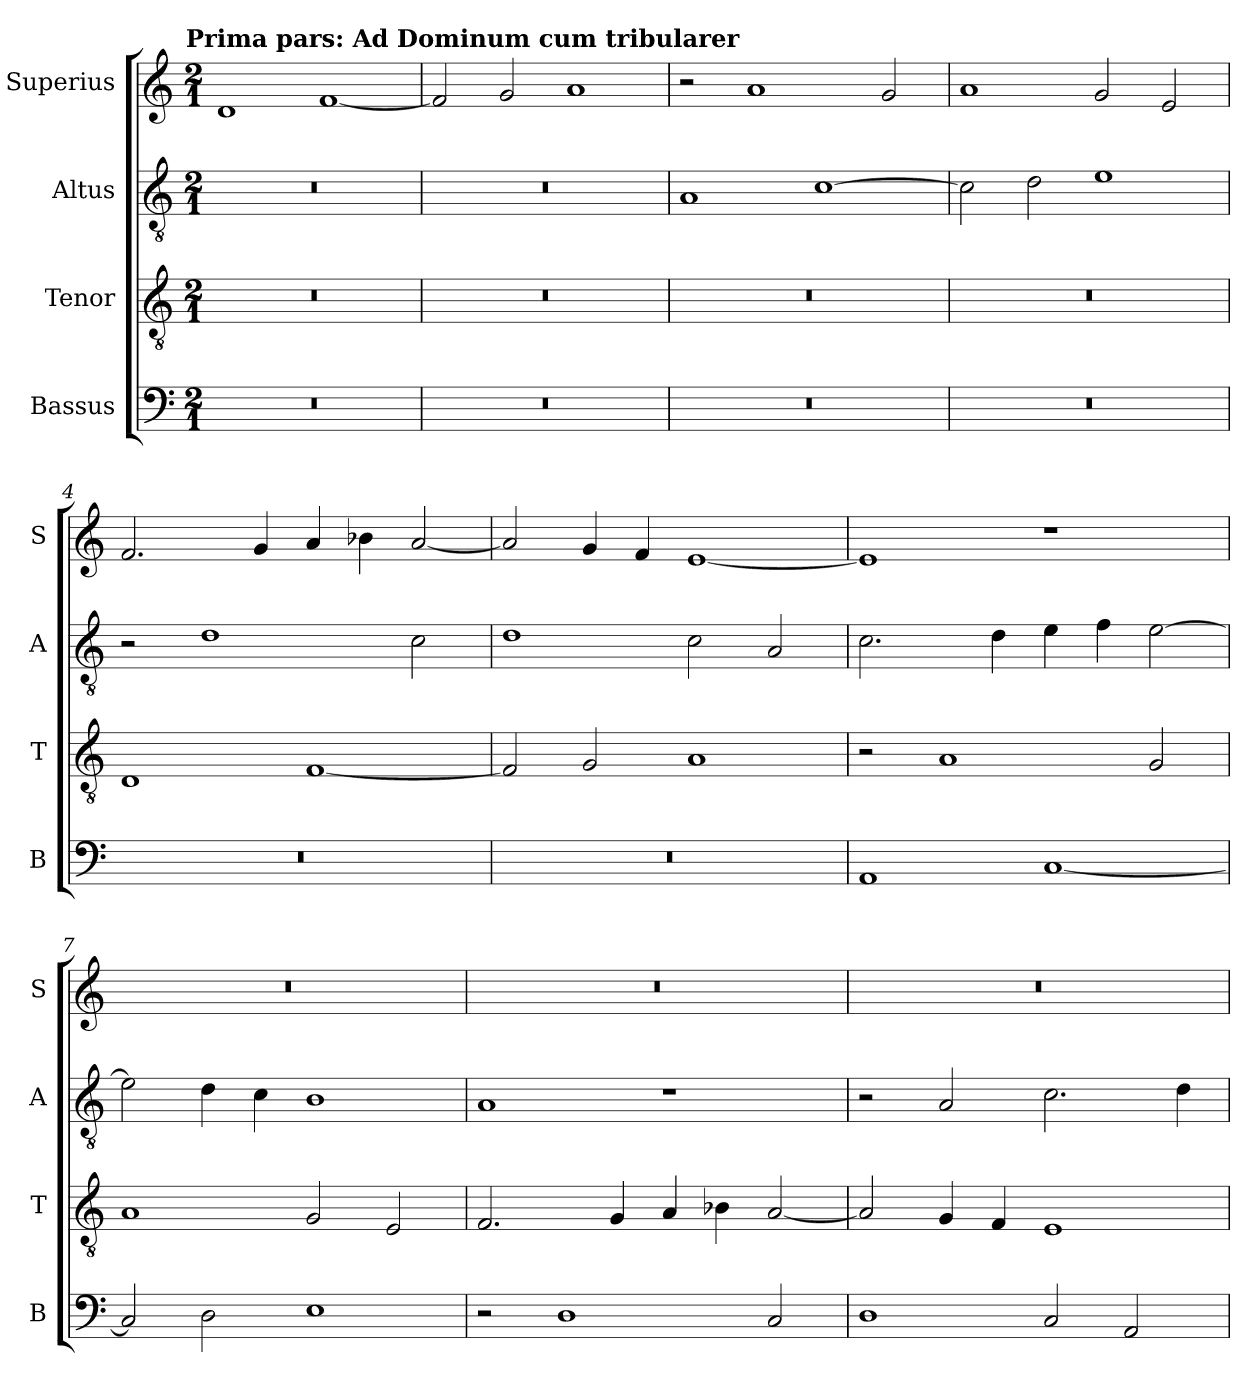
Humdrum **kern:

**kern	**kern	**kern	**kern
*part4	*part3	*part2	*part1
*staff4	*staff3	*staff2	*staff1
*I"Bassus	*I"Tenor	*I"Altus	*I"Superius
*I'B	*I'T	*I'A	*I'S
*clefF4	*clefGv2	*clefGv2	*clefG2
*k[]	*k[]	*k[]	*k[]
*C:	*C:	*C:	*C:
!!LO:TX:omd:t=Prima pars&colon; Ad Dominum cum tribularer
*M2/1	*M2/1	*M2/1	*M2/1
=	=	=	=
0r	0r	0r	1d
.	.	.	[1f
=1	=1	=1	=1
0r	0r	0r	2f]
.	.	.	2g
.	.	.	1a
=2	=2	=2	=2
0r	0r	1A	2r
.	.	.	1a
.	.	[1c	.
.	.	.	2g
=3	=3	=3	=3
0r	0r	2c]	1a
.	.	2d	.
.	.	1e	2g
.	.	.	2e
=4	=4	=4	=4
0r	1D	2r	2.f
.	.	1d	.
.	.	.	4g
.	[1F	.	4a
.	.	.	4b-X
.	.	2c	[2a
=5	=5	=5	=5
0r	2F]	1d	2a]
.	2G	.	4g
.	.	.	4f
.	1A	2c	[1e
.	.	2A	.
=6	=6	=6	=6
1AA	2r	2.c	1e]
.	1A	.	.
.	.	4d	.
[1C	.	4e	1r
.	.	4f	.
.	2G	[2e	.
=7	=7	=7	=7
2C]	1A	2e]	0r
2D	.	4d	.
.	.	4c	.
1E	2G	1B	.
.	2E	.	.
=8	=8	=8	=8
2r	2.F	1A	0r
1D	.	.	.
.	4G	.	.
.	4A	1r	.
.	4B-X	.	.
2C	[2A	.	.
=9	=9	=9	=9
1D	2A]	2r	0r
.	4G	2A	.
.	4F	.	.
2C	1E	2.c	.
2AA	.	.	.
.	.	4d	.
=	=	=	=
*-	*-	*-	*-
